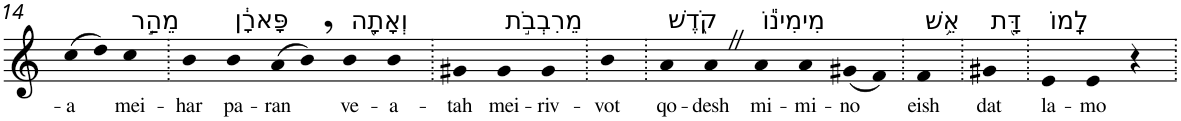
**kern	**text
*part1	*part1
*staff1	*staff1
*I"Piano	*
*I'Pno	*
!!LO:PB:g=z
*clefG2	*
*k[]	*
=14	=14
!	!LO:LY:b
(8cc	-a
8dd)	.
!LO:TX:a:t=מֵהַ֣ר	!
!	!LO:LY:b
4cc	mei-
=15.	=15.
!	!LO:LY:b
4b	-har
!LO:TX:a:t=פָּארָ֔ן	!
!	!LO:LY:b
4b	pa-
!	!LO:LY:b
(8a	-ran
8b,)	.
!LO:TX:a:t=וְאָתָ֖ה	!
!	!LO:LY:b
4b	ve-
!	!LO:LY:b
4b	-a-
=16.	=16.
!	!LO:LY:b
4g#X	-tah
!LO:TX:a:t=מֵרִבְבֹ֣ת	!
!	!LO:LY:b
4g#	mei-
!	!LO:LY:b
4g#	-riv-
=17.	=17.
!	!LO:LY:b
4b	-vot
=18.	=18.
!LO:TX:a:t=קֹ֑דֶשׁ	!
!	!LO:LY:b
4a	qo-
!	!LO:LY:b
4aZ	-desh
!LO:TX:a:t=מִימִינ֕וֹ	!
!	!LO:LY:b
4a	mi-
!	!LO:LY:b
4a	-mi-
!	!LO:LY:b
(8g#X	-no
8f)	.
=19.	=19.
!LO:TX:a:t=אֵ֥שׁ	!
!	!LO:LY:b
4f	eish
=20.	=20.
!LO:TX:a:t=דָּ֖ת	!
!	!LO:LY:b
4g#X	dat
=21.	=21.
!LO:TX:a:t=לָֽמוֹ	!
!	!LO:LY:b
4e	la-
!	!LO:LY:b
4e	-mo
4r	.
=.	=.
*-	*-
